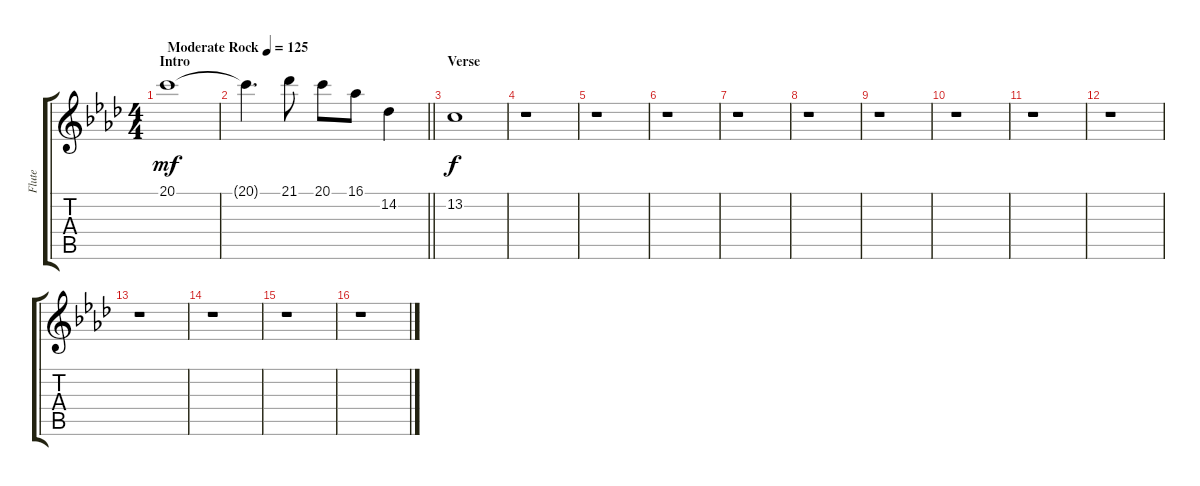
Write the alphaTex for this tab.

\track ("Flute" "Flute") {instrument flute}
\staff {score tabs}
\tuning (E4 B3 G3 D3 A2 E2) {hide}
\ts (4 4)
\section ("" "Intro")
\tempo (125 "Moderate Rock")
\clef g2
\ks ab
20.1.1{dy mf instrument flute} |
\barLineRight lightlight
20.1{t}.4{d} 21.1.8 20.1.8 16.1.8 14.2.4 |
\section ("" "Verse")
13.2.1{dy f} |
r.1 |
r.1 |
r.1 |
r.1 |
r.1 |
r.1 |
r.1 |
r.1 |
r.1 |
r.1 |
r.1 |
r.1 |
r.1
